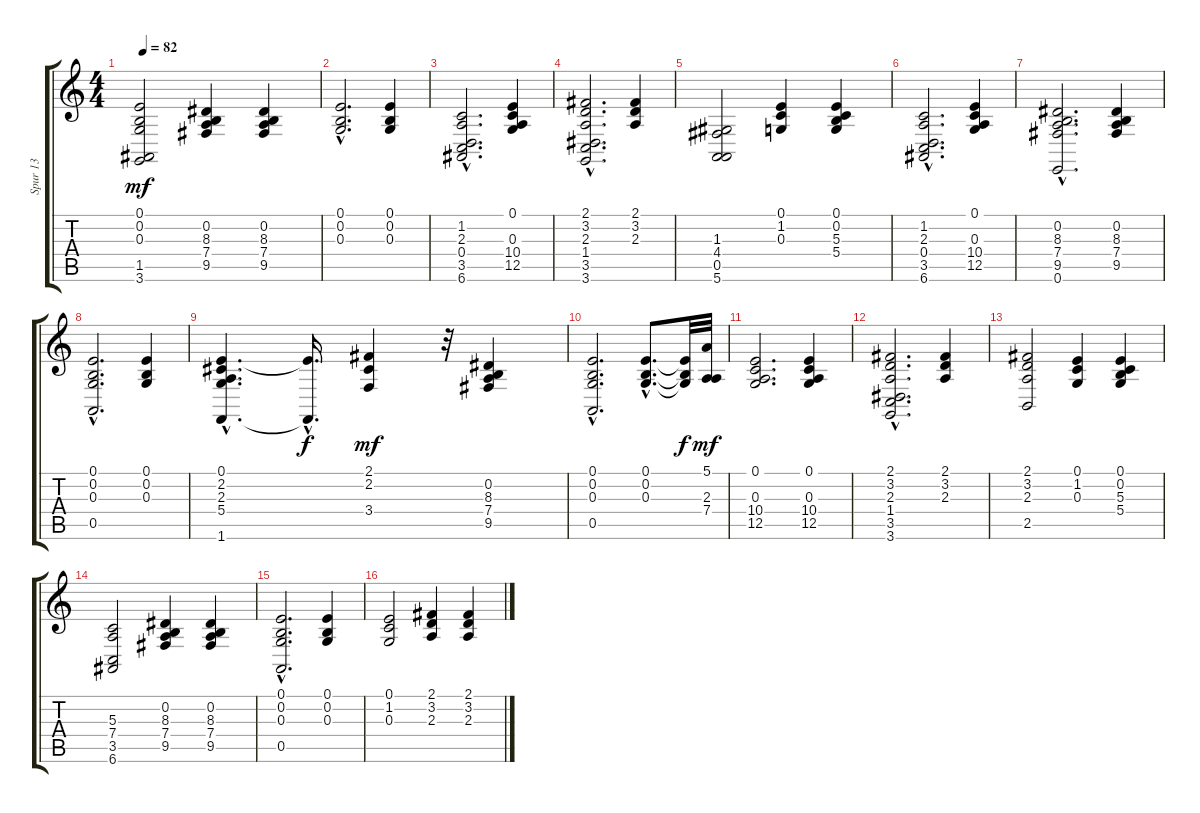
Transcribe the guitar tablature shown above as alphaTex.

\track ("Spur 13" "Spur 13") {instrument electricpiano2}
\staff {score tabs}
\tuning (E4 B3 G3 D3 A2 E2) {hide}
\ts (4 4)
\tempo 82
\clef g2
\ks c
(0.1 0.2 0.3 1.5 3.6).2{dy mf} (0.2 8.3 7.4 9.5).4 (0.2 8.3 7.4 9.5).4 |
(0.1{hac} 0.2{hac} 0.3{hac}).2{d} (0.1 0.2 0.3).4 |
(1.2 2.3 0.4 3.5 6.6{hac}).2{d} (0.1 0.3 10.4 12.5).4 |
(2.1 3.2 2.3 1.4{hac} 3.5{hac} 3.6{hac}).2{d} (2.1 3.2 2.3).4 |
(1.3 4.4 0.5 5.6).2 (0.1 1.2 0.3).4 (0.1 0.2 5.3 5.4).4 |
(1.2 2.3 0.4{hac} 3.5 6.6{hac}).2{d} (0.1 0.3 10.4 12.5).4 |
(0.2 8.3 7.4 9.5 0.6{hac}).2{d} (0.2 8.3 7.4 9.5).4 |
(0.1 0.2 0.3 0.5{hac}).2{d} (0.1 0.2 0.3).4 |
(0.1{hac} 2.2 2.3 5.4 1.6{hac}).4{d} (0.1{hac t} 1.6{hac t}).16{d dy f} (2.1 2.2 3.4).4{dy mf} r.32 (0.2 8.3 7.4 9.5).4 |
(0.1 0.2 0.3 0.5{hac}).2{d} (0.1{hac} 0.2{hac} 0.3{hac}).8{d} (0.1{t} 0.2{t} 0.3{t}).32{dy f} (5.1 2.3 7.4).32{dy mf} |
(0.1 0.3 10.4 12.5).2{d} (0.1 0.3 10.4 12.5).4 |
(2.1 3.2 2.3 1.4{hac} 3.5{hac} 3.6{hac}).2{d} (2.1 3.2 2.3).4 |
(2.1 3.2 2.3 2.5).2 (0.1 1.2 0.3).4 (0.1 0.2 5.3 5.4).4 |
(5.3 7.4 3.5 6.6).2 (0.2 8.3 7.4 9.5).4 (0.2 8.3 7.4 9.5).4 |
(0.1 0.2 0.3 0.5{hac}).2{d} (0.1 0.2 0.3).4 |
(0.1 1.2 0.3).2 (2.1 3.2 2.3).4 (2.1 3.2 2.3).4
